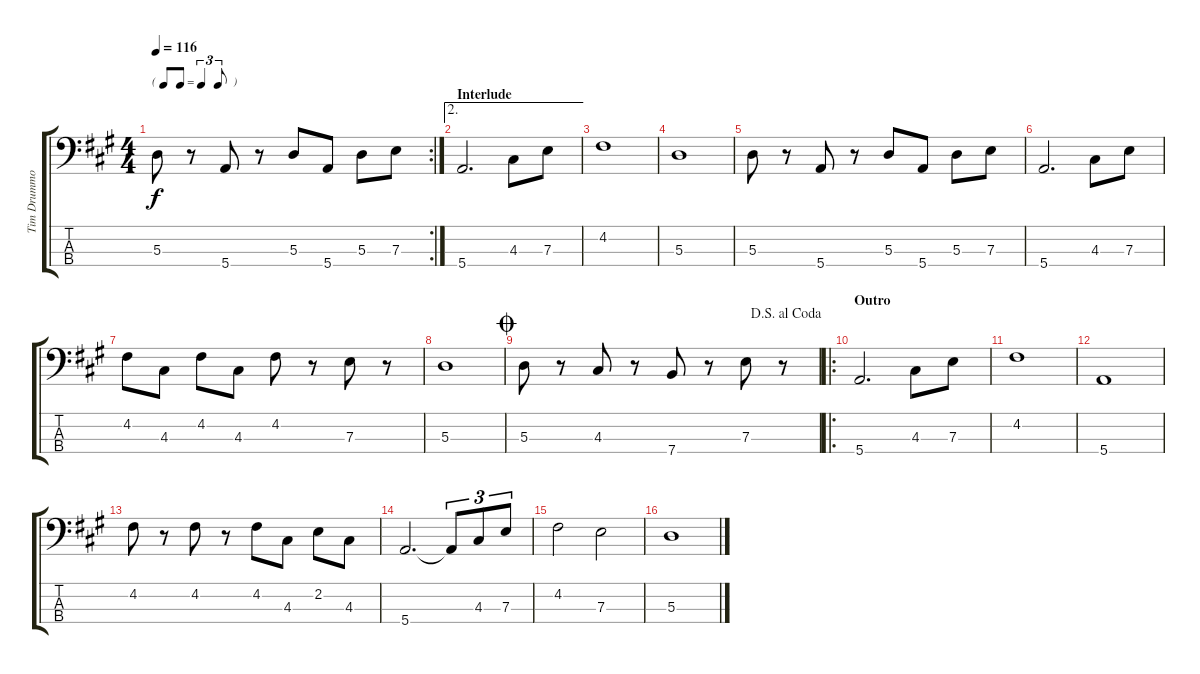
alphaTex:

\track ("Tim Drummond - Bass" "Tim Drummo") {instrument electricbassfinger}
\staff {score tabs}
\tuning (G2 D2 A1 E1) {hide}
\rc 2
\ts (4 4)
\tf triplet8th
\tempo 116
\clef f4
\ks a
5.3.8{dy f} r.8 5.4.8 r.8 5.3.8 5.4.8 5.3.8 7.3.8 |
\ae 2
\section ("" "Interlude")
5.4.2{d} 4.3.8 7.3.8 |
4.2.1 |
5.3.1 |
5.3.8 r.8 5.4.8 r.8 5.3.8 5.4.8 5.3.8 7.3.8 |
5.4.2{d} 4.3.8 7.3.8 |
4.2.8 4.3.8 4.2.8 4.3.8 4.2.8 r.8 7.3.8 r.8 |
5.3.1 |
\jump coda
\jump dalsegnoalcoda
5.3.8 r.8 4.3.8 r.8 7.4.8 r.8 7.3.8 r.8 |
\ro
\section ("" "Outro")
5.4.2{d} 4.3.8 7.3.8 |
4.2.1 |
5.4.1 |
4.2.8 r.8 4.2.8 r.8 4.2.8 4.3.8 2.2.8 4.3.8 |
5.4.2{d} 5.4{t}.8{tu (3 2)} 4.3.8{tu (3 2)} 7.3.8{tu (3 2)} |
4.2.2 7.3.2 |
5.3.1
